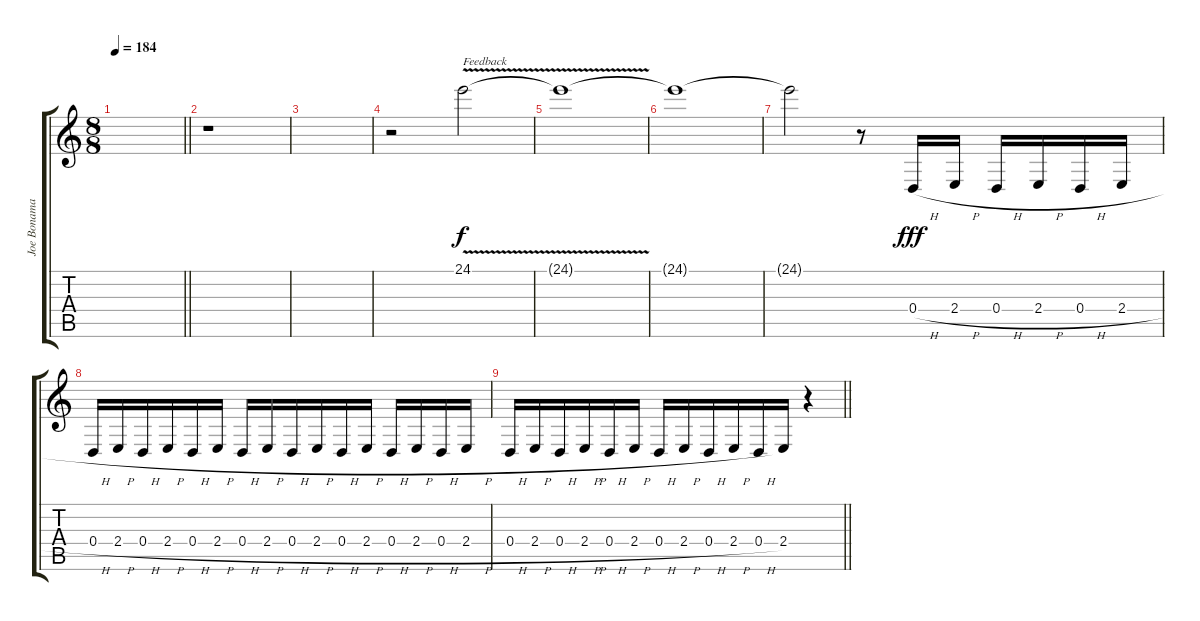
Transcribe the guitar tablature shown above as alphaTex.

\track ("Joe Bonamassa Vocals" "Joe Bonama") {instrument altosax}
\staff {score tabs}
\tuning (E4 B3 G3 D3 A2 E2) {hide}
\ts (8 8)
\tempo 184
\clef g2
\barLineRight lightlight
\ks c
|
r.1{volume 2 instrument overdrivenguitar} |
|
r.2 24.1{v}.2{txt "Feedback" volume 16} |
24.1{t}.1{dy f} |
24.1{t}.1 |
24.1{t}.2 r.8 0.4{h}.16{dy fff} 2.4{h}.16 0.4{h}.16 2.4{h}.16 0.4{h}.16 2.4{h}.16 |
0.4{h}.16 2.4{h}.16 0.4{h}.16 2.4{h}.16 0.4{h}.16 2.4{h}.16 0.4{h}.16 2.4{h}.16 0.4{h}.16 2.4{h}.16 0.4{h}.16 2.4{h}.16 0.4{h}.16 2.4{h}.16 0.4{h}.16 2.4{h}.16 |
\barLineRight lightlight
0.4{h}.16 2.4{h}.16 0.4{h}.16 2.4{h}.16 0.4{h}.16 2.4{h}.16 0.4{h}.16 2.4{h}.16 0.4{h}.16 2.4{h}.16 0.4{h}.16 2.4.16 r.4
